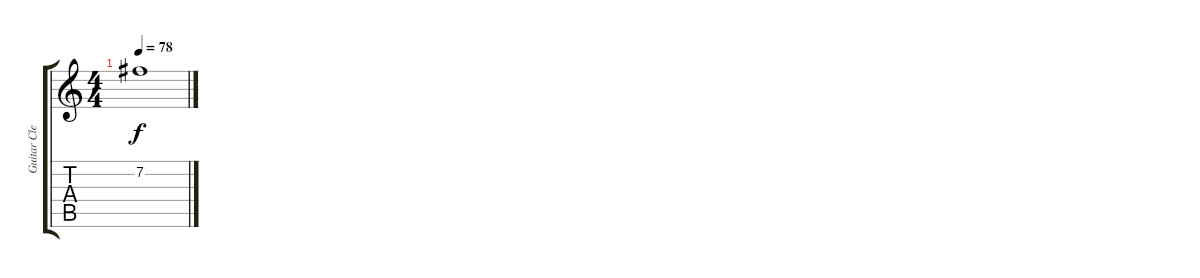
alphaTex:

\track ("Guitar Clean" "Guitar Cle") {instrument electricguitarclean}
\staff {score tabs}
\tuning (E4 B3 G3 D3 A2 E2) {hide}
\ts (4 4)
\tempo 78
\clef g2
\ks c
7.2{t}.1{dy f}
